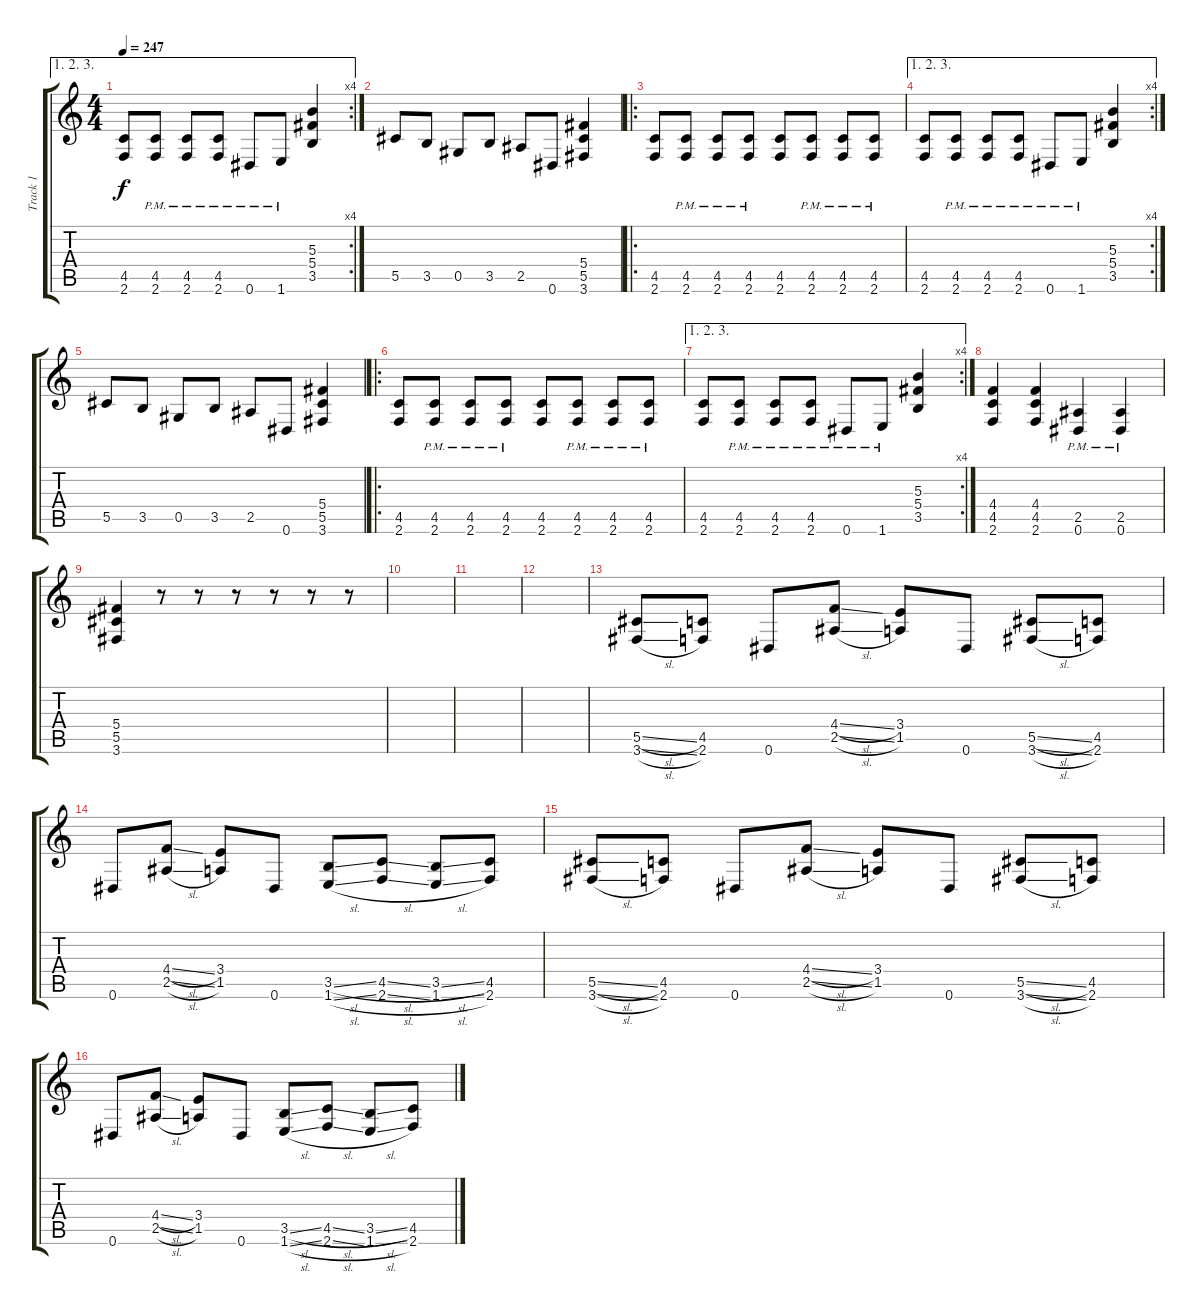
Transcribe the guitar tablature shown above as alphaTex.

\track ("Track 1" "Track 1") {instrument distortionguitar}
\staff {score tabs}
\tuning (Eb4 Bb3 Gb3 Db3 Ab2 Eb2) {hide}
\ae (1 2 3)
\rc 4
\ts (4 4)
\tempo 247
\clef g2
\ks c
(4.5 2.6).8{dy f} (4.5{pm} 2.6{pm}).8 (4.5{pm} 2.6{pm}).8 (4.5{pm} 2.6{pm}).8 0.6{pm}.8 1.6{pm}.8 (5.3 5.4 3.5).4 |
5.5.8 3.5.8 0.5.8 3.5.8 2.5.8 0.6.8 (5.4 5.5 3.6).4 |
\ro
(4.5 2.6).8 (4.5{pm} 2.6{pm}).8 (4.5{pm} 2.6{pm}).8 (4.5{pm} 2.6{pm}).8 (4.5 2.6).8 (4.5{pm} 2.6{pm}).8 (4.5{pm} 2.6{pm}).8 (4.5{pm} 2.6{pm}).8 |
\ae (1 2 3)
\rc 4
(4.5 2.6).8 (4.5{pm} 2.6{pm}).8 (4.5{pm} 2.6{pm}).8 (4.5{pm} 2.6{pm}).8 0.6{pm}.8 1.6{pm}.8 (5.3 5.4 3.5).4 |
5.5.8 3.5.8 0.5.8 3.5.8 2.5.8 0.6.8 (5.4 5.5 3.6).4 |
\ro
(4.5 2.6).8 (4.5{pm} 2.6{pm}).8 (4.5{pm} 2.6{pm}).8 (4.5{pm} 2.6{pm}).8 (4.5 2.6).8 (4.5{pm} 2.6{pm}).8 (4.5{pm} 2.6{pm}).8 (4.5{pm} 2.6{pm}).8 |
\ae (1 2 3)
\rc 4
(4.5 2.6).8 (4.5{pm} 2.6{pm}).8 (4.5{pm} 2.6{pm}).8 (4.5{pm} 2.6{pm}).8 0.6{pm}.8 1.6{pm}.8 (5.3 5.4 3.5).4 |
(4.4 4.5 2.6).4 (4.4 4.5 2.6).4 (2.5{pm} 0.6{pm}).4 (2.5{pm} 0.6{pm}).4 |
(5.4 5.5 3.6).4 r.8 r.8 r.8 r.8 r.8 r.8 |
|
|
|
(5.5{sl} 3.6{sl}).8 (4.5 2.6).8 0.6.8 (4.4{sl} 2.5{sl}).8 (3.4 1.5).8 0.6.8 (5.5{sl} 3.6{sl}).8 (4.5 2.6).8 |
0.6.8 (4.4{sl} 2.5{sl}).8 (3.4 1.5).8 0.6.8 (3.5{sl} 1.6{sl}).8 (4.5{sl} 2.6{sl}).8 (3.5{sl} 1.6{sl}).8 (4.5 2.6).8 |
(5.5{sl} 3.6{sl}).8 (4.5 2.6).8 0.6.8 (4.4{sl} 2.5{sl}).8 (3.4 1.5).8 0.6.8 (5.5{sl} 3.6{sl}).8 (4.5 2.6).8 |
0.6.8 (4.4{sl} 2.5{sl}).8 (3.4 1.5).8 0.6.8 (3.5{sl} 1.6{sl}).8 (4.5{sl} 2.6{sl}).8 (3.5{sl} 1.6{sl}).8 (4.5 2.6).8
